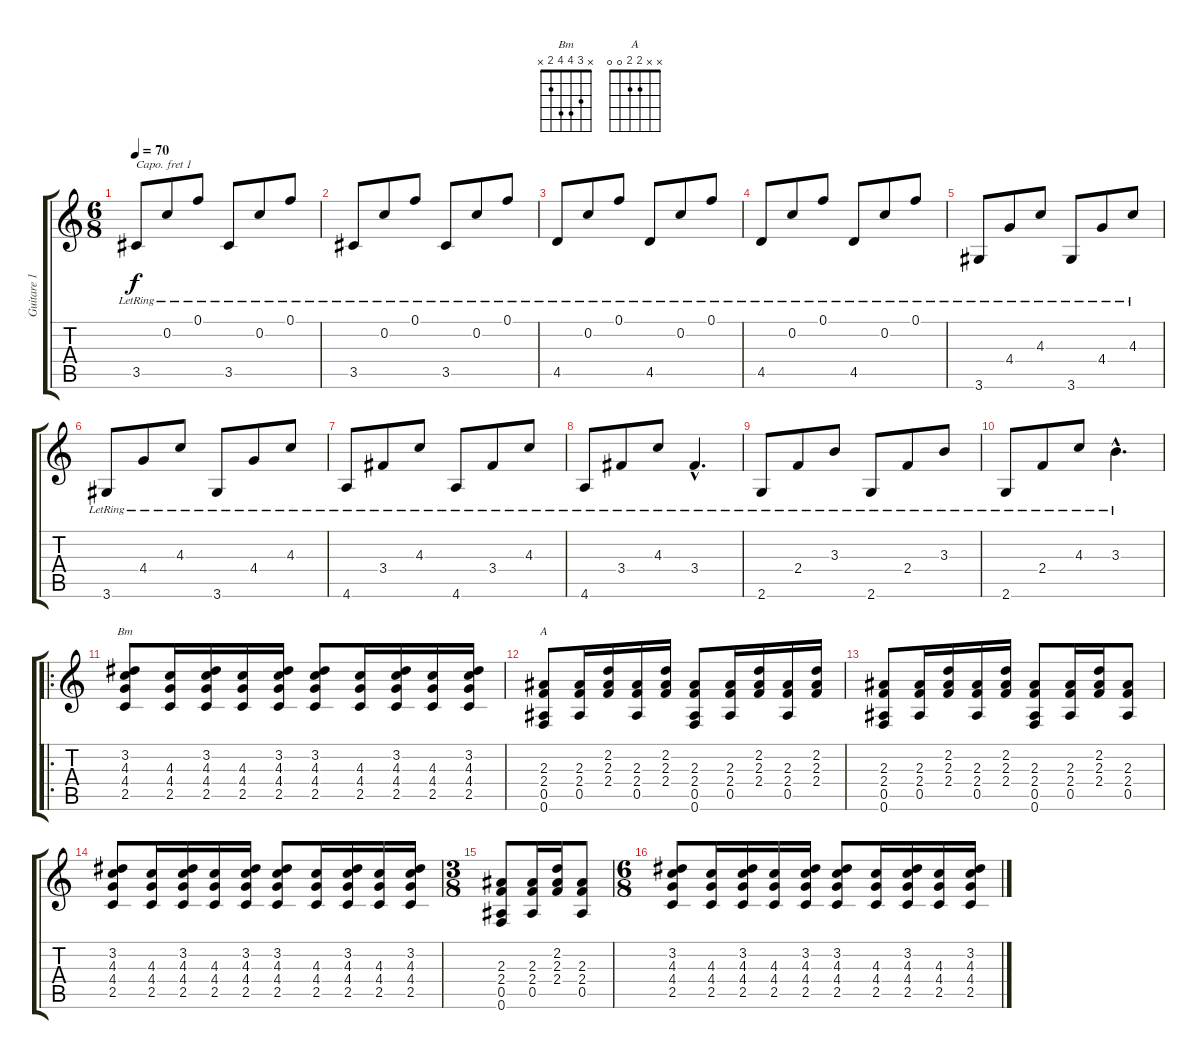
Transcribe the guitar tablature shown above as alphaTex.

\track ("Guitare 1" "Guitare 1") {instrument acousticguitarnylon}
\staff {score tabs}
\capo 1
\tuning (E4 B3 G3 D3 A2 E2) {hide}
\chord ("Bm" x 3 4 4 2 x)
\chord ("A" x x 2 2 0 0)
\ts (6 8)
\tempo 70
\clef g2
\ks c
3.5{lr}.8{dy f instrument acousticguitarnylon} 0.2{lr}.8 0.1{lr}.8 3.5{lr}.8 0.2{lr}.8 0.1{lr}.8 |
3.5{lr}.8 0.2{lr}.8 0.1{lr}.8 3.5{lr}.8 0.2{lr}.8 0.1{lr}.8 |
4.5{lr}.8 0.2{lr}.8 0.1{lr}.8 4.5{lr}.8 0.2{lr}.8 0.1{lr}.8 |
4.5{lr}.8 0.2{lr}.8 0.1{lr}.8 4.5{lr}.8 0.2{lr}.8 0.1{lr}.8 |
3.6{lr}.8 4.4{lr}.8 4.3{lr}.8 3.6{lr}.8 4.4{lr}.8 4.3{lr}.8 |
3.6{lr}.8 4.4{lr}.8 4.3{lr}.8 3.6{lr}.8 4.4{lr}.8 4.3{lr}.8 |
4.6{lr}.8 3.4{lr}.8 4.3{lr}.8 4.6{lr}.8 3.4{lr}.8 4.3{lr}.8 |
4.6{lr}.8 3.4{lr}.8 4.3{lr}.8 3.4{hac lr}.4{d} |
2.6{lr}.8 2.4{lr}.8 3.3{lr}.8 2.6{lr}.8 2.4{lr}.8 3.3{lr}.8 |
2.6{lr}.8 2.4{lr}.8 4.3{lr}.8 3.3{hac lr}.4{d} |
\ro
(3.2 4.3 4.4 2.5).8{ch "Bm" volume 9} (4.3 4.4 2.5).16 (3.2 4.3 4.4 2.5).16 (4.3 4.4 2.5).16 (3.2 4.3 4.4 2.5).16 (3.2 4.3 4.4 2.5).8 (4.3 4.4 2.5).16 (3.2 4.3 4.4 2.5).16 (4.3 4.4 2.5).16 (3.2 4.3 4.4 2.5).16 |
(2.3 2.4 0.5 0.6).8{ch "A"} (2.3 2.4 0.5).16 (2.2 2.3 2.4).16 (2.3 2.4 0.5).16 (2.2 2.3 2.4).16 (2.3 2.4 0.5 0.6).8 (2.3 2.4 0.5).16 (2.2 2.3 2.4).16 (2.3 2.4 0.5).16 (2.2 2.3 2.4).16 |
(2.3 2.4 0.5 0.6).8 (2.3 2.4 0.5).16 (2.2 2.3 2.4).16 (2.3 2.4 0.5).16 (2.2 2.3 2.4).16 (2.3 2.4 0.5 0.6).8 (2.3 2.4 0.5).16 (2.2 2.3 2.4).16 (2.3 2.4 0.5).8 |
(3.2 4.3 4.4 2.5).8 (4.3 4.4 2.5).16 (3.2 4.3 4.4 2.5).16 (4.3 4.4 2.5).16 (3.2 4.3 4.4 2.5).16 (3.2 4.3 4.4 2.5).8 (4.3 4.4 2.5).16 (3.2 4.3 4.4 2.5).16 (4.3 4.4 2.5).16 (3.2 4.3 4.4 2.5).16 |
\ts (3 8)
(2.3 2.4 0.5 0.6).8 (2.3 2.4 0.5).16 (2.2 2.3 2.4).16 (2.3 2.4 0.5).8 |
\ts (6 8)
(3.2 4.3 4.4 2.5).8 (4.3 4.4 2.5).16 (3.2 4.3 4.4 2.5).16 (4.3 4.4 2.5).16 (3.2 4.3 4.4 2.5).16 (3.2 4.3 4.4 2.5).8 (4.3 4.4 2.5).16 (3.2 4.3 4.4 2.5).16 (4.3 4.4 2.5).16 (3.2 4.3 4.4 2.5).16
